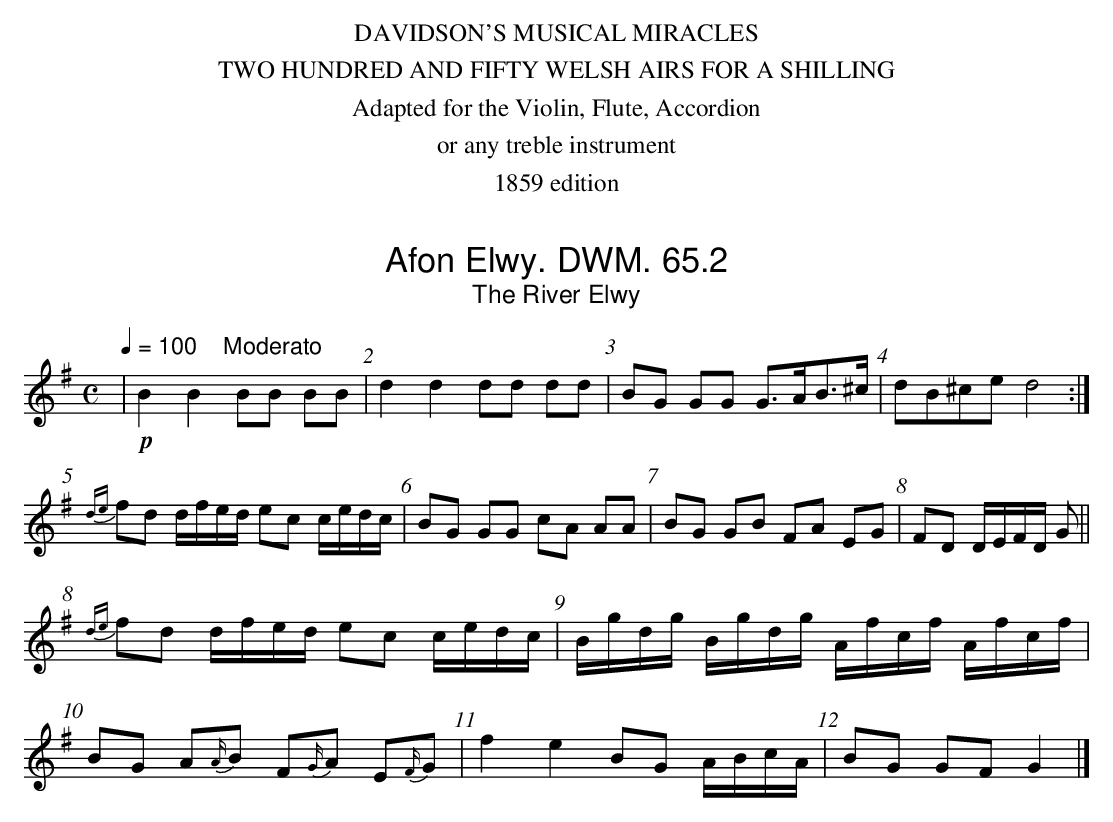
X:1
T:Afon Elwy. DWM. 65.2
T:River Elwy, The
M:C
L:1/8
Q:1/4=100 "    Moderato"
K:G
|;!p!B2B2 BB BB|d2d2 dd dd|BG GG G>AB>^c|dB^ce d4:|
{de}fd d/f/e/d/ ec c/e/d/c/|BG GG cA AA|\\
BG GB FA EG|FD D/E/F/D/ G$||
{de}fd d/f/e/d/ ec c/e/d/c/|B/g/d/g/ B/g/d/g/ A/f/c/f/ A/f/c/f/|
BG A{A/}B F{G/}A E{F/}G|f2e2 BG A/B/c/A/|BG GF G2|]
